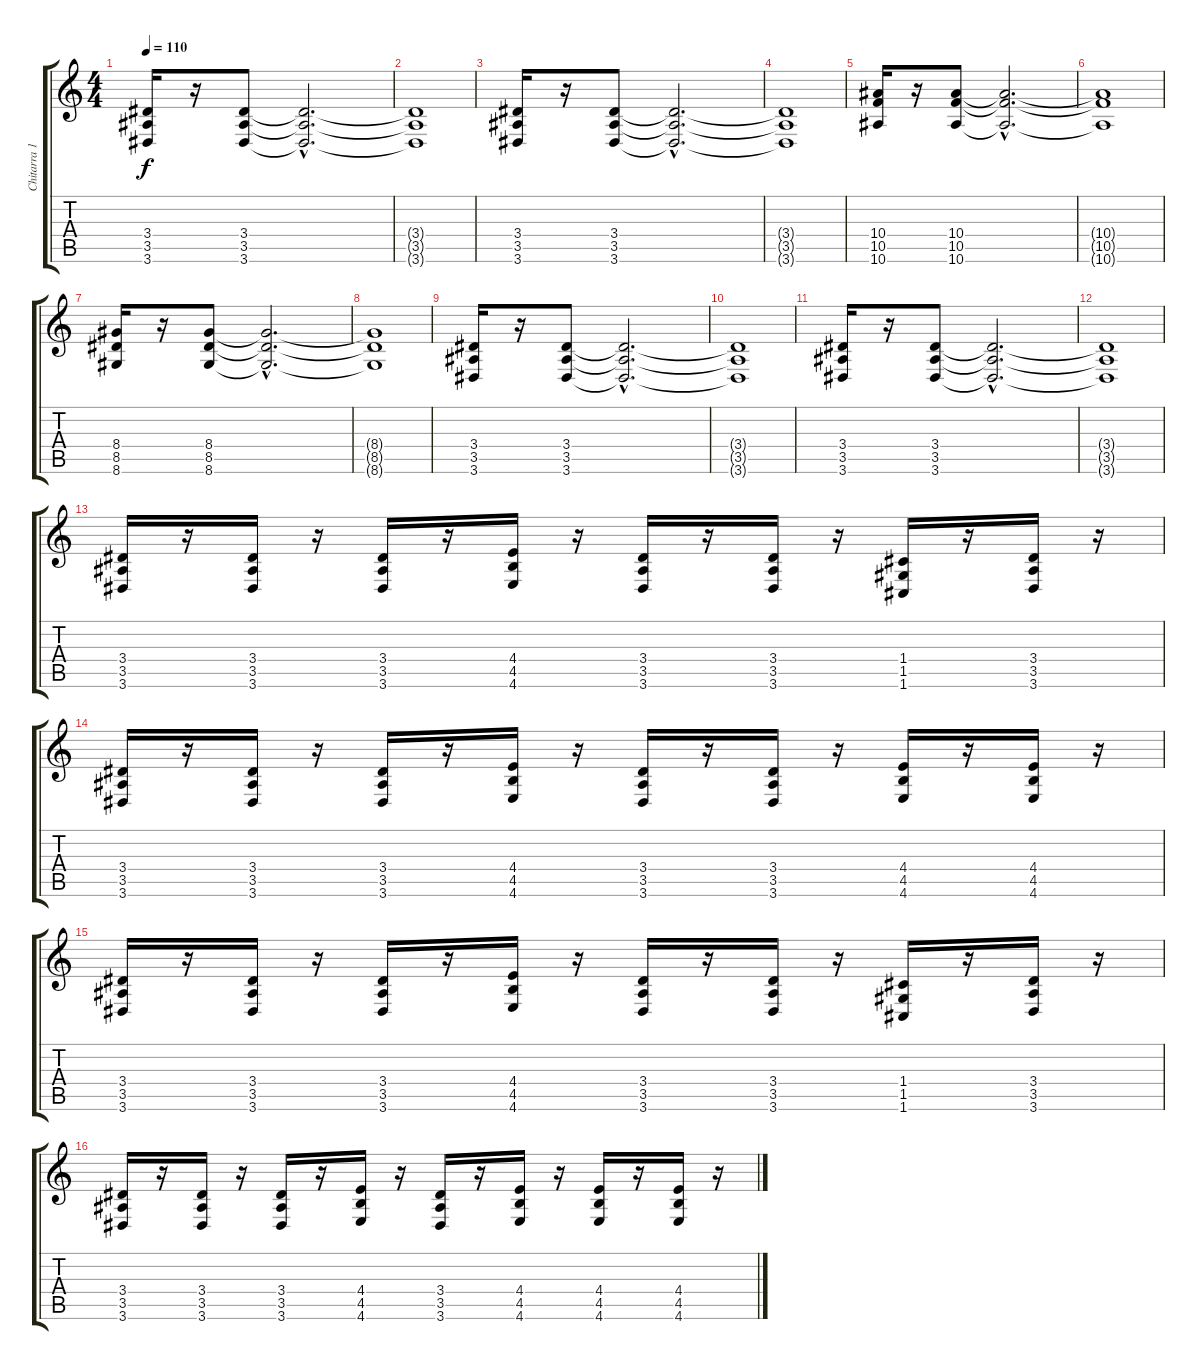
\track ("Chitarra 1 Oct" "Chitarra 1") {instrument overdrivenguitar}
\staff {score tabs}
\tuning (D4 A3 F3 C3 G2 C2) {hide}
\ts (4 4)
\tempo 110
\clef g2
\ks c
(3.4 3.5 3.6).16{dy f} r.16 (3.4 3.5 3.6).8 (3.4{hac t} 3.5{hac t} 3.6{hac t}).2{d} |
(3.4{t} 3.5{t} 3.6{t}).1 |
(3.4 3.5 3.6).16 r.16 (3.4 3.5 3.6).8 (3.4{hac t} 3.5{hac t} 3.6{hac t}).2{d} |
(3.4{t} 3.5{t} 3.6{t}).1 |
(10.4 10.5 10.6).16 r.16 (10.4 10.5 10.6).8 (10.4{hac t} 10.5{hac t} 10.6{hac t}).2{d} |
(10.4{t} 10.5{t} 10.6{t}).1 |
(8.4 8.5 8.6).16 r.16 (8.4 8.5 8.6).8 (8.4{hac t} 8.5{hac t} 8.6{hac t}).2{d} |
(8.4{t} 8.5{t} 8.6{t}).1 |
(3.4 3.5 3.6).16 r.16 (3.4 3.5 3.6).8 (3.4{hac t} 3.5{hac t} 3.6{hac t}).2{d} |
(3.4{t} 3.5{t} 3.6{t}).1 |
(3.4 3.5 3.6).16 r.16 (3.4 3.5 3.6).8 (3.4{hac t} 3.5{hac t} 3.6{hac t}).2{d} |
(3.4{t} 3.5{t} 3.6{t}).1 |
(3.4 3.5 3.6).16 r.16 (3.4 3.5 3.6).16 r.16 (3.4 3.5 3.6).16 r.16 (4.4 4.5 4.6).16 r.16 (3.4 3.5 3.6).16 r.16 (3.4 3.5 3.6).16 r.16 (1.4 1.5 1.6).16 r.16 (3.4 3.5 3.6).16 r.16 |
(3.4 3.5 3.6).16 r.16 (3.4 3.5 3.6).16 r.16 (3.4 3.5 3.6).16 r.16 (4.4 4.5 4.6).16 r.16 (3.4 3.5 3.6).16 r.16 (3.4 3.5 3.6).16 r.16 (4.4 4.5 4.6).16 r.16 (4.4 4.5 4.6).16 r.16 |
(3.4 3.5 3.6).16 r.16 (3.4 3.5 3.6).16 r.16 (3.4 3.5 3.6).16 r.16 (4.4 4.5 4.6).16 r.16 (3.4 3.5 3.6).16 r.16 (3.4 3.5 3.6).16 r.16 (1.4 1.5 1.6).16 r.16 (3.4 3.5 3.6).16 r.16 |
(3.4 3.5 3.6).16 r.16 (3.4 3.5 3.6).16 r.16 (3.4 3.5 3.6).16 r.16 (4.4 4.5 4.6).16 r.16 (3.4 3.5 3.6).16 r.16 (4.4 4.5 4.6).16 r.16 (4.4 4.5 4.6).16 r.16 (4.4 4.5 4.6).16 r.16
